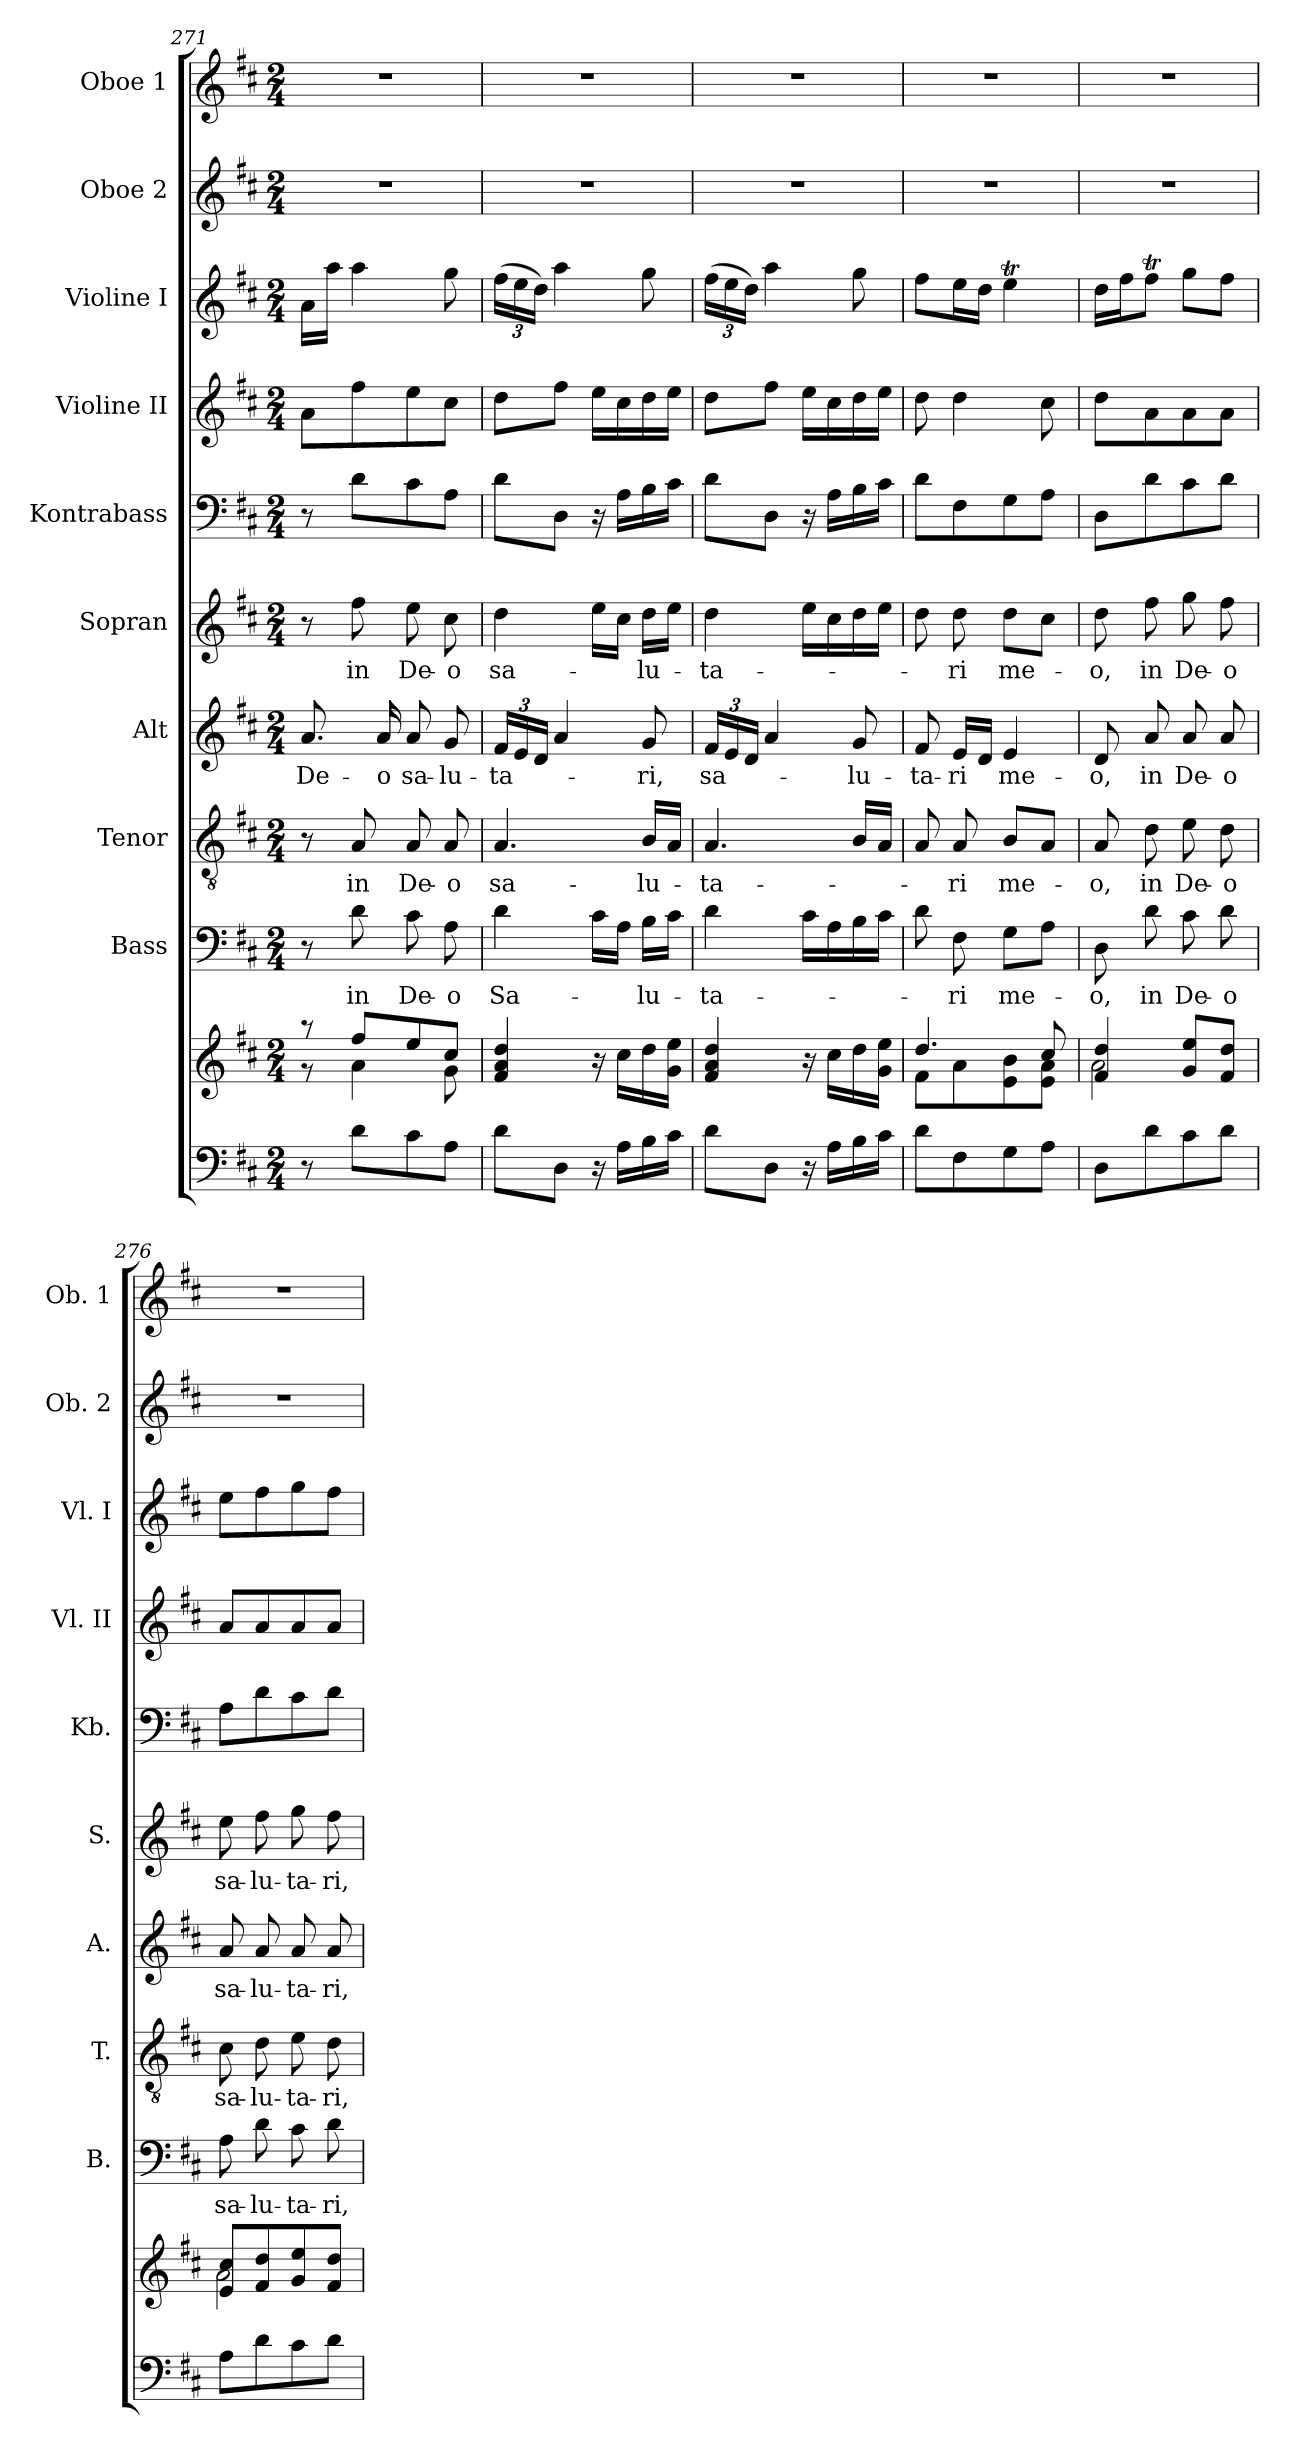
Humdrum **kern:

**kern	**kern	**kern	**text	**kern	**text	**kern	**text	**kern	**text	**kern	**kern	**kern	**kern	**kern
*part10	*part10	*part9	*part9	*part8	*part8	*part7	*part7	*part6	*part6	*part5	*part4	*part3	*part2	*part1
*staff11	*staff10	*staff9	*staff9	*staff8	*staff8	*staff7	*staff7	*staff6	*staff6	*staff5	*staff4	*staff3	*staff2	*staff1
*	*	*I"Bass	*	*I"Tenor	*	*I"Alt	*	*I"Sopran	*	*I"Kontrabass	*I"Violine II	*I"Violine I	*I"Oboe 2	*I"Oboe 1
*	*	*I'B.	*	*I'T.	*	*I'A.	*	*I'S.	*	*I'Kb.	*I'Vl. II	*I'Vl. I	*I'Ob. 2	*I'Ob. 1
*clefF4	*clefG2	*clefF4	*	*clefGv2	*	*clefG2	*	*clefG2	*	*clefF4	*clefG2	*clefG2	*clefG2	*clefG2
*	*	*	*	*	*	*	*	*	*	*ITrd7c12	*	*	*	*
*k[f#c#]	*k[f#c#]	*k[f#c#]	*	*k[f#c#]	*	*k[f#c#]	*	*k[f#c#]	*	*k[f#c#]	*k[f#c#]	*k[f#c#]	*k[f#c#]	*k[f#c#]
*D:	*D:	*D:	*	*D:	*	*D:	*	*D:	*	*D:	*D:	*D:	*D:	*D:
*M2/4	*M2/4	*M2/4	*	*M2/4	*	*M2/4	*	*M2/4	*	*M2/4	*M2/4	*M2/4	*M2/4	*M2/4
=271	=271	=271	=271	=271	=271	=271	=271	=271	=271	=271	=271	=271	=271	=271
*	*^	*	*	*	*	*	*	*	*	*	*	*	*	*
!	!	!	!	!	!	!	!	!LO:LY:b	!	!	!	!	!	!	!
8r	8r	8r	8r	.	8r	.	8.a/	De-	8r	.	8r	8a\L	16a\LL	2r	2r
.	.	.	.	.	.	.	.	.	.	.	.	.	16aa\JJ	.	.
!	!	!	!	!LO:LY:b	!	!LO:LY:b	!	!	!	!LO:LY:b	!	!	!	!	!
8d\L	8ff#/L	4a\	8d\	in	8A/	in	.	.	8ff#\	in	8D\L	8ff#\	4aa\	.	.
!	!	!	!	!	!	!	!	!LO:LY:b	!	!	!	!	!	!	!
.	.	.	.	.	.	.	16a/	-o	.	.	.	.	.	.	.
!	!	!	!	!LO:LY:b	!	!LO:LY:b	!	!LO:LY:b	!	!LO:LY:b	!	!	!	!	!
8c#\	8ee/	.	8c#\	De-	8A/	De-	8a/	sa-	8ee\	De-	8C#\	8ee\	.	.	.
!	!	!	!	!LO:LY:b	!	!LO:LY:b	!	!LO:LY:b	!	!LO:LY:b	!	!	!	!	!
8A\J	8cc#/J	8g\	8A\	-o	8A/	-o	8g/	-lu-	8cc#\	-o	8AA\J	8cc#\J	8gg\	.	.
=272	=272	=272	=272	=272	=272	=272	=272	=272	=272	=272	=272	=272	=272	=272	=272
!	!	!	!	!LO:LY:b	!	!LO:LY:b	!	!	!	!	!	!	!	!	!
*	*v	*v	*	*	*	*	*	*	*	*	*	*	*	*	*
*	*	*	*	*	*	*Xbrackettup	*	*	*	*	*	*	*	*
*	*^	*	*	*	*	*	*	*	*	*	*	*	*	*
!	!	!	!	!	!	!	!	!LO:LY:b	!	!LO:LY:b	!	!	!	!	!
*	*v	*v	*	*	*	*	*	*	*	*	*	*	*	*	*
8d\L	4f#/ 4a/ 4dd/	4d\	Sa-	4.A/	sa-	24f#/LL	-ta-	4dd\	sa-	8D\L	8dd\L	(>24ff#\LL	2r	2r
.	.	.	.	.	.	24e/	.	.	.	.	.	24ee\	.	.
.	.	.	.	.	.	24d/JJ	.	.	.	.	.	24dd\JJ)	.	.
8D\J	.	.	.	.	.	4a/	.	.	.	8DD\J	8ff#\J	4aa\	.	.
16r	16r	16c#\LL	.	.	.	.	.	16ee\LL	.	16r	16ee\LL	.	.	.
16A\LL	16cc#\LL	16A\JJ	.	.	.	.	.	16cc#\JJ	.	16AA\LL	16cc#\	.	.	.
!	!	!	!LO:LY:b	!	!LO:LY:b	!	!LO:LY:b	!	!LO:LY:b	!	!	!	!	!
16B\	16dd\	16B\LL	-lu-	16B/LL	-lu-	8g/	-ri,	16dd\LL	-lu-	16BB\	16dd\	8gg\	.	.
16c#\JJ	16g\ 16ee\JJ	16c#\JJ	.	16A/JJ	.	.	.	16ee\JJ	.	16C#\JJ	16ee\JJ	.	.	.
!!LO:PB:g=z
=273	=273	=273	=273	=273	=273	=273	=273	=273	=273	=273	=273	=273	=273	=273
!	!	!	!LO:LY:b	!	!LO:LY:b	!	!LO:LY:b	!	!LO:LY:b	!	!	!	!	!
8d\L	4f#/ 4a/ 4dd/	4d\	-ta-	4.A/	-ta-	24f#/LL	sa-	4dd\	-ta-	8D\L	8dd\L	(>24ff#\LL	2r	2r
.	.	.	.	.	.	24e/	.	.	.	.	.	24ee\	.	.
.	.	.	.	.	.	24d/JJ	.	.	.	.	.	24dd\JJ)	.	.
8D\J	.	.	.	.	.	4a/	.	.	.	8DD\J	8ff#\J	4aa\	.	.
16r	16r	16c#\LL	.	.	.	.	.	16ee\LL	.	16r	16ee\LL	.	.	.
16A\LL	16cc#\LL	16A\	.	.	.	.	.	16cc#\	.	16AA\LL	16cc#\	.	.	.
!	!	!	!	!	!	!	!LO:LY:b	!	!	!	!	!	!	!
16B\	16dd\	16B\	.	16B/LL	.	8g/	-lu-	16dd\	.	16BB\	16dd\	8gg\	.	.
16c#\JJ	16g\ 16ee\JJ	16c#\JJ	.	16A/JJ	.	.	.	16ee\JJ	.	16C#\JJ	16ee\JJ	.	.	.
=274	=274	=274	=274	=274	=274	=274	=274	=274	=274	=274	=274	=274	=274	=274
*	*^	*	*	*	*	*	*	*	*	*	*	*	*	*
!	!	!	!	!	!	!	!	!LO:LY:b	!	!	!	!	!	!	!
8d\L	4.dd/	8f#\L	8d\	.	8A/	.	8f#/	-ta-	8dd\	.	8D\L	8dd\	8ff#\L	2r	2r
!	!	!	!	!LO:LY:b	!	!LO:LY:b	!	!LO:LY:b	!	!LO:LY:b	!	!	!	!	!
8F#\	.	8a\	8F#\	-ri	8A/	-ri	16e/LL	-ri	8dd\	-ri	8FF#\	4dd\	16ee\L	.	.
.	.	.	.	.	.	.	16d/JJ	.	.	.	.	.	16dd\JJ	.	.
!	!	!	!	!LO:LY:b	!	!LO:LY:b	!	!LO:LY:b	!	!LO:LY:b	!	!	!	!	!
8G\	.	8e\ 8b\	8G\L	me-	8B/L	me-	4e/	me-	8dd\L	me-	8GG\	.	4eeT\	.	.
8A\J	8cc#/	8e\ 8a\J	8A\J	.	8A/J	.	.	.	8cc#\J	.	8AA\J	8cc#\	.	.	.
=275	=275	=275	=275	=275	=275	=275	=275	=275	=275	=275	=275	=275	=275	=275	=275
!	!	!	!	!LO:LY:b	!	!LO:LY:b	!	!LO:LY:b	!	!LO:LY:b	!	!	!	!	!
8D\L	4f#/ 4dd/	2a\	8D\	-o,	8A/	-o,	8d/	-o,	8dd\	-o,	8DD\L	8dd\L	16dd\LL	2r	2r
.	.	.	.	.	.	.	.	.	.	.	.	.	16ff#\J	.	.
!	!	!	!	!LO:LY:b	!	!LO:LY:b	!	!LO:LY:b	!	!LO:LY:b	!	!	!	!	!
8d\	.	.	8d\	in	8d\	in	8a/	in	8ff#\	in	8D\	8a\	8ff#t\J	.	.
!	!	!	!	!LO:LY:b	!	!LO:LY:b	!	!LO:LY:b	!	!LO:LY:b	!	!	!	!	!
8c#\	8g/ 8ee/L	.	8c#\	De-	8e\	De-	8a/	De-	8gg\	De-	8C#\	8a\	8gg\L	.	.
!	!	!	!	!LO:LY:b	!	!LO:LY:b	!	!LO:LY:b	!	!LO:LY:b	!	!	!	!	!
8d\J	8f#/ 8dd/J	.	8d\	-o	8d\	-o	8a/	-o	8ff#\	-o	8D\J	8a\J	8ff#\J	.	.
=276	=276	=276	=276	=276	=276	=276	=276	=276	=276	=276	=276	=276	=276	=276	=276
!	!	!	!	!LO:LY:b	!	!LO:LY:b	!	!LO:LY:b	!	!LO:LY:b	!	!	!	!	!
8A\L	8e/ 8cc#/L	2a\	8A\	sa-	8c#\	sa-	8a/	sa-	8ee\	sa-	8AA\L	8a/L	8ee\L	2r	2r
!	!	!	!	!LO:LY:b	!	!LO:LY:b	!	!LO:LY:b	!	!LO:LY:b	!	!	!	!	!
8d\	8f#/ 8dd/	.	8d\	-lu-	8d\	-lu-	8a/	-lu-	8ff#\	-lu-	8D\	8a/	8ff#\	.	.
!	!	!	!	!LO:LY:b	!	!LO:LY:b	!	!LO:LY:b	!	!LO:LY:b	!	!	!	!	!
8c#\	8g/ 8ee/	.	8c#\	-ta-	8e\	-ta-	8a/	-ta-	8gg\	-ta-	8C#\	8a/	8gg\	.	.
!	!	!	!	!LO:LY:b	!	!LO:LY:b	!	!LO:LY:b	!	!LO:LY:b	!	!	!	!	!
8d\J	8f#/ 8dd/J	.	8d\	-ri,	8d\	-ri,	8a/	-ri,	8ff#\	-ri,	8D\J	8a/J	8ff#\J	.	.
*	*v	*v	*	*	*	*	*	*	*	*	*	*	*	*	*
=	=	=	=	=	=	=	=	=	=	=	=	=	=	=
*-	*-	*-	*-	*-	*-	*-	*-	*-	*-	*-	*-	*-	*-	*-
